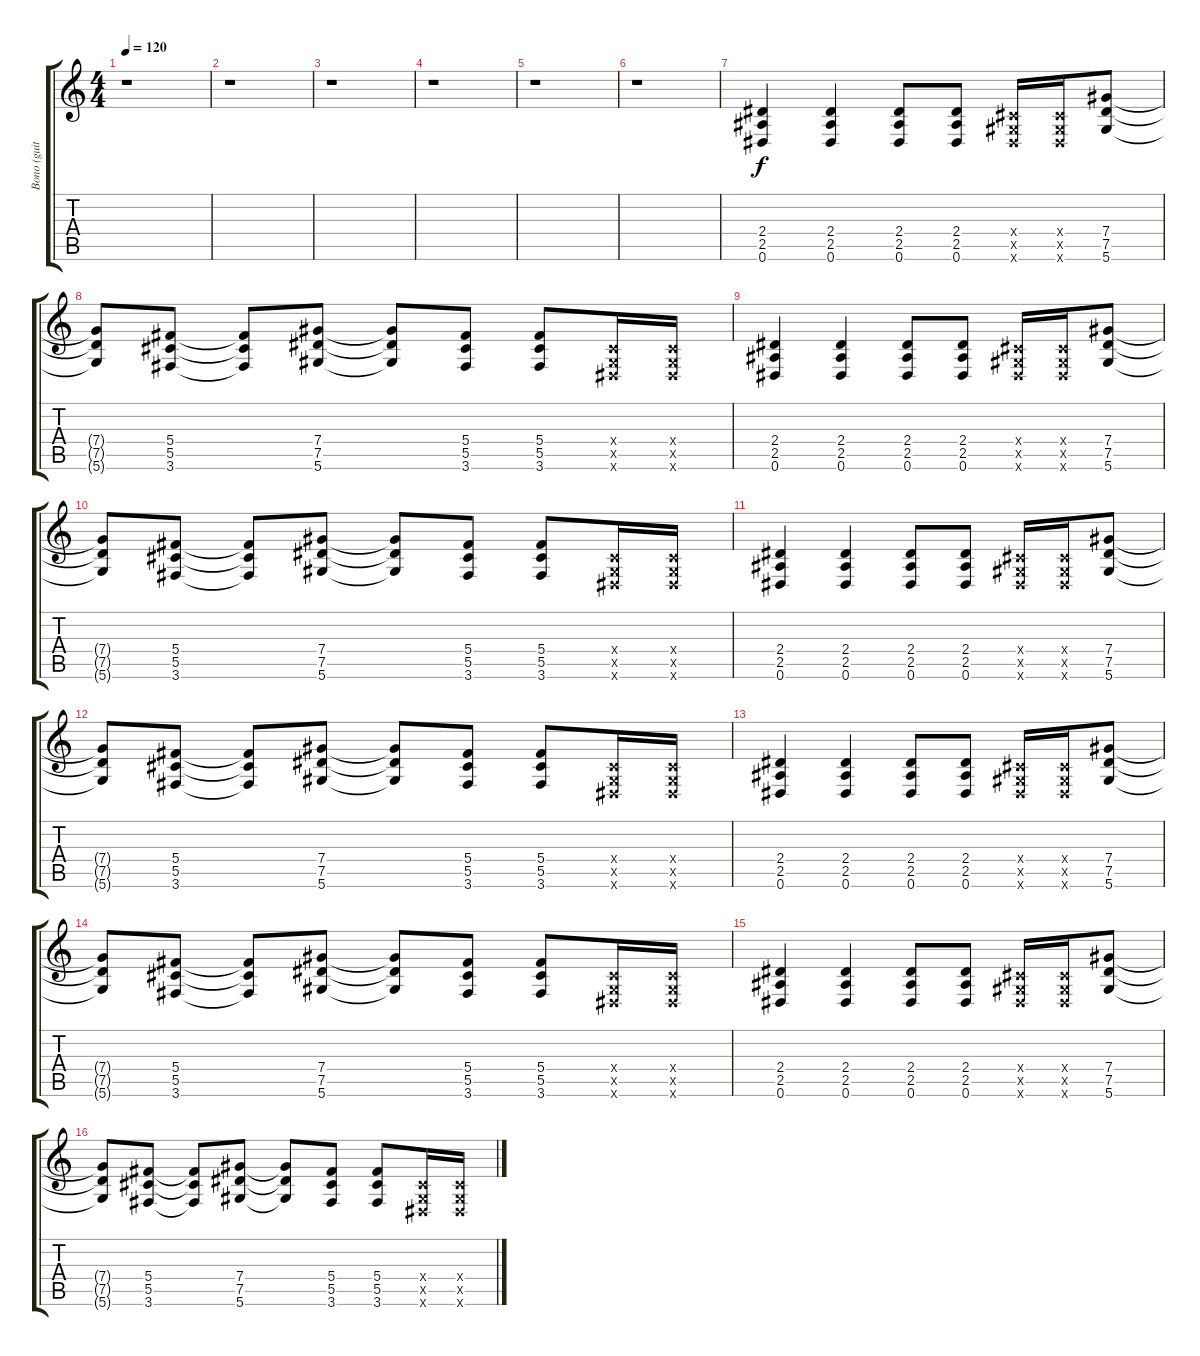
\track ("Bono (guitar)" "Bono (guit") {instrument distortionguitar}
\staff {score tabs}
\tuning (Eb4 Bb3 Gb3 Db3 Ab2 Eb2) {hide}
\ts (4 4)
\tempo 120
\clef g2
\ks c
r.1{dy f} |
r.1 |
r.1 |
r.1 |
r.1 |
r.1 |
(2.4 2.5 0.6).4 (2.4 2.5 0.6).4 (2.4 2.5 0.6).8 (2.4 2.5 0.6).8 (0.4{x} 0.5{x} 0.6{x}).16 (0.4{x} 0.5{x} 0.6{x}).16 (7.4 7.5 5.6).8 |
(7.4{t} 7.5{t} 5.6{t}).8 (5.4 5.5 3.6).8 (5.4{t} 5.5{t} 3.6{t}).8 (7.4 7.5 5.6).8 (7.4{t} 7.5{t} 5.6{t}).8 (5.4 5.5 3.6).8 (5.4 5.5 3.6).8 (0.4{x} 0.5{x} 0.6{x}).16 (0.4{x} 0.5{x} 0.6{x}).16 |
(2.4 2.5 0.6).4 (2.4 2.5 0.6).4 (2.4 2.5 0.6).8 (2.4 2.5 0.6).8 (0.4{x} 0.5{x} 0.6{x}).16 (0.4{x} 0.5{x} 0.6{x}).16 (7.4 7.5 5.6).8 |
(7.4{t} 7.5{t} 5.6{t}).8 (5.4 5.5 3.6).8 (5.4{t} 5.5{t} 3.6{t}).8 (7.4 7.5 5.6).8 (7.4{t} 7.5{t} 5.6{t}).8 (5.4 5.5 3.6).8 (5.4 5.5 3.6).8 (0.4{x} 0.5{x} 0.6{x}).16 (0.4{x} 0.5{x} 0.6{x}).16 |
(2.4 2.5 0.6).4 (2.4 2.5 0.6).4 (2.4 2.5 0.6).8 (2.4 2.5 0.6).8 (0.4{x} 0.5{x} 0.6{x}).16 (0.4{x} 0.5{x} 0.6{x}).16 (7.4 7.5 5.6).8 |
(7.4{t} 7.5{t} 5.6{t}).8 (5.4 5.5 3.6).8 (5.4{t} 5.5{t} 3.6{t}).8 (7.4 7.5 5.6).8 (7.4{t} 7.5{t} 5.6{t}).8 (5.4 5.5 3.6).8 (5.4 5.5 3.6).8 (0.4{x} 0.5{x} 0.6{x}).16 (0.4{x} 0.5{x} 0.6{x}).16 |
(2.4 2.5 0.6).4 (2.4 2.5 0.6).4 (2.4 2.5 0.6).8 (2.4 2.5 0.6).8 (0.4{x} 0.5{x} 0.6{x}).16 (0.4{x} 0.5{x} 0.6{x}).16 (7.4 7.5 5.6).8 |
(7.4{t} 7.5{t} 5.6{t}).8 (5.4 5.5 3.6).8 (5.4{t} 5.5{t} 3.6{t}).8 (7.4 7.5 5.6).8 (7.4{t} 7.5{t} 5.6{t}).8 (5.4 5.5 3.6).8 (5.4 5.5 3.6).8 (0.4{x} 0.5{x} 0.6{x}).16 (0.4{x} 0.5{x} 0.6{x}).16 |
(2.4 2.5 0.6).4 (2.4 2.5 0.6).4 (2.4 2.5 0.6).8 (2.4 2.5 0.6).8 (0.4{x} 0.5{x} 0.6{x}).16 (0.4{x} 0.5{x} 0.6{x}).16 (7.4 7.5 5.6).8 |
(7.4{t} 7.5{t} 5.6{t}).8 (5.4 5.5 3.6).8 (5.4{t} 5.5{t} 3.6{t}).8 (7.4 7.5 5.6).8 (7.4{t} 7.5{t} 5.6{t}).8 (5.4 5.5 3.6).8 (5.4 5.5 3.6).8 (0.4{x} 0.5{x} 0.6{x}).16 (0.4{x} 0.5{x} 0.6{x}).16
